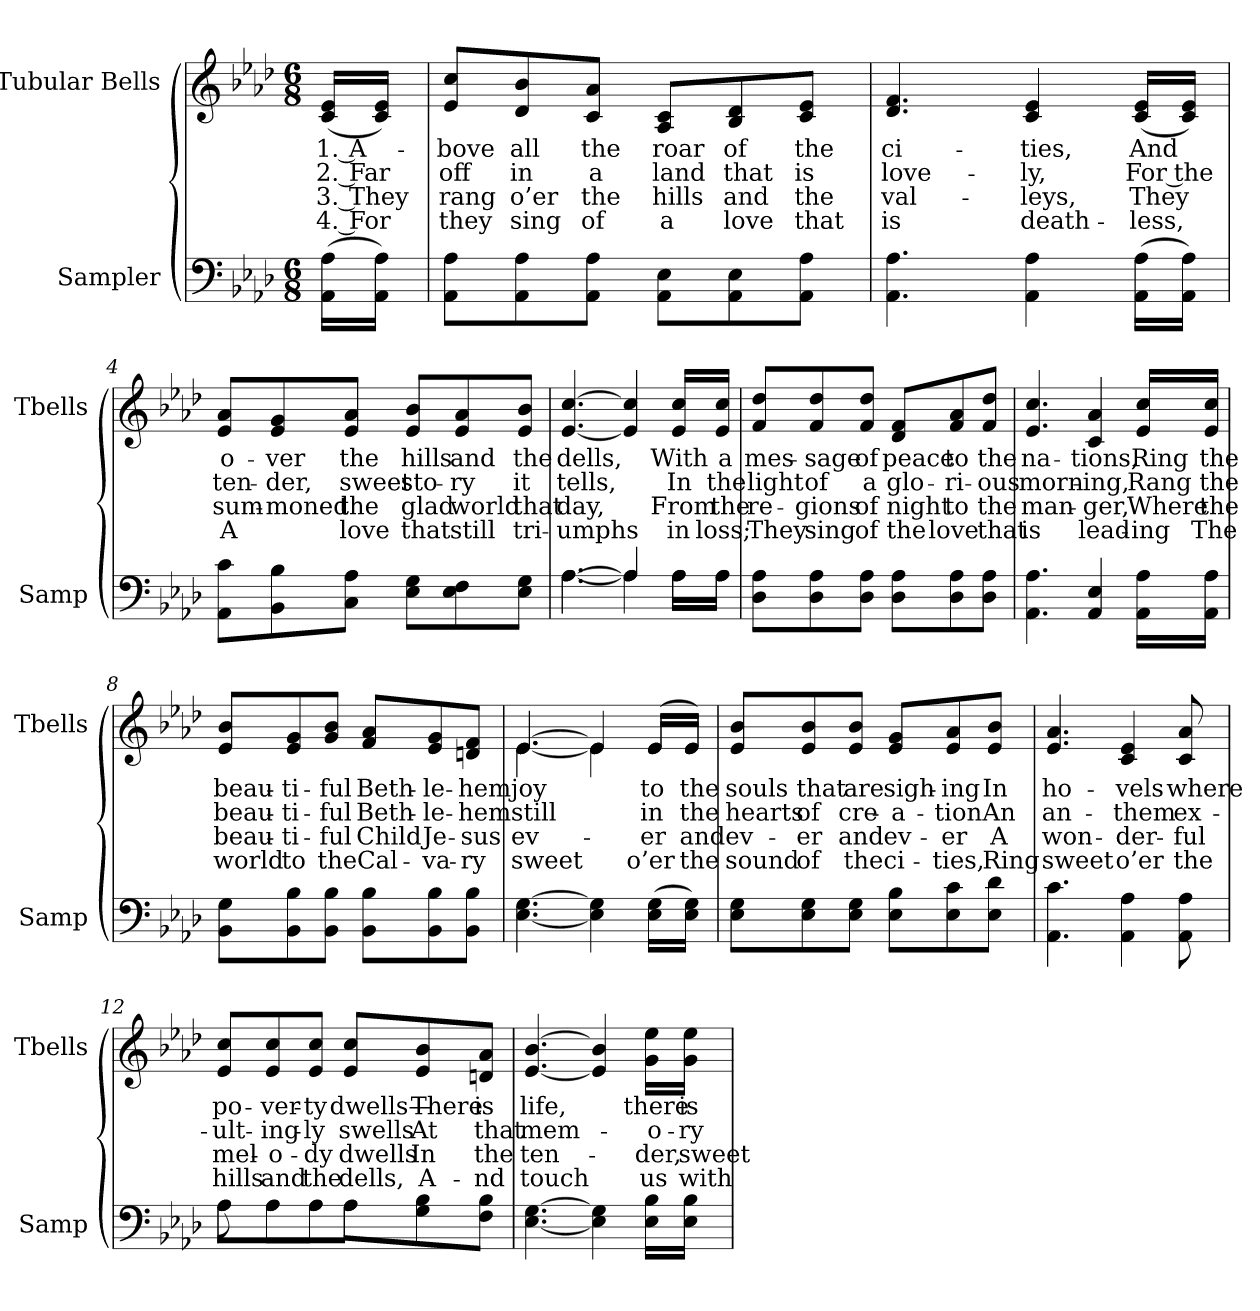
**kern	**text	**kern	**text	**text	**text	**text
*part2	*part2	*part1	*part1	*part1	*part1	*part1
*staff2	*staff2	*staff1	*staff1	*staff1	*staff1	*staff1
*I"Sampler	*	*I"Tubular Bells	*	*	*	*
*I'Samp	*	*I'Tbells	*	*	*	*
*clefF4	*	*clefG2	*	*	*	*
*k[b-e-a-d-]	*	*k[b-e-a-d-]	*	*	*	*
*A-:	*	*A-:	*	*	*	*
*M6/8	*	*M6/8	*	*	*	*
=1	=1	=1	=1	=1	=1	=1
(16AA-\ 16A-\LL	.	(16c/ 16e-/LL	1. A-	2. Far	3. They	4. For
16AA-\ 16A-\JJ)	.	16c/ 16e-/JJ)	.	.	.	.
=2	=2	=2	=2	=2	=2	=2
8AA-\ 8A-\L	.	8e-/ 8cc/L	-bove	off	rang	they
8AA-\ 8A-\	.	8d-/ 8b-/	all	in	o’er	sing
8AA-\ 8A-\J	.	8c/ 8a-/J	the	a	the	of
8AA-\ 8E-\L	.	8A-/ 8c/L	roar	land	hills	a
8AA-\ 8E-\	.	8B-/ 8d-/	of	that	and	love
8AA-\ 8A-\J	.	8c/ 8e-/J	the	is	the	that
=3	=3	=3	=3	=3	=3	=3
4.AA- 4.A-	.	4.d- 4.f	ci-	love-	val-	is
4AA- 4A-	.	4c 4e-	-ties,	-ly,	-leys,	death-
(16AA-\ 16A-\LL	.	(16c/ 16e-/LL	And	For the	They	-less,
16AA-\ 16A-\JJ)	.	16c/ 16e-/JJ)	.	.	.	.
=4	=4	=4	=4	=4	=4	=4
8AA-\ 8c\L	.	8e-/ 8a-/L	o-	ten-	sum-	A
8BB-\ 8B-\	.	8e-/ 8g/	-ver	-der,	-moned	.
8C\ 8A-\J	.	8e-/ 8a-/J	the	sweet	the	love
8E-\ 8G\L	.	8e-/ 8b-/L	hills	sto-	glad	that
8E-\ 8F\	.	8e-/ 8a-/	and	-ry	world	still
8E-\ 8G\J	.	8e-/ 8b-/J	the	it	that	tri-
=5	=5	=5	=5	=5	=5	=5
*^	*	*	*	*	*	*
[4.A-\	[4.A-	.	[4.e- [4.cc	dells,	tells,	day,	-umphs
4A-/]	4A-]	.	4e-] 4cc]	.	.	.	.
16A-\LL	16A-\LL	.	16e-/ 16cc/LL	With	In	From	in
16A-\JJ	16A-\JJ	.	16e-/ 16cc/JJ	a	the	the	loss;
*v	*v	*	*	*	*	*	*
=6	=6	=6	=6	=6	=6	=6
8D-\ 8A-\L	.	8f/ 8dd-/L	mes-	light	re-	They
8D-\ 8A-\	.	8f/ 8dd-/	-sage	of	-gions	sing
8D-\ 8A-\J	.	8f/ 8dd-/J	of	a	of	of
8D-\ 8A-\L	.	8d-/ 8f/L	peace	glo-	night	the
8D-\ 8A-\	.	8f/ 8a-/	to	-ri-	to	love
8D-\ 8A-\J	.	8f/ 8dd-/J	the	-ous	the	that
=7	=7	=7	=7	=7	=7	=7
4.AA- 4.A-	.	4.e- 4.cc	na-	morn-	man-	is
4AA- 4E-	.	4c 4a-	-tions,	-ing,	-ger,	lead-
16AA-\ 16A-\LL	.	16e-/ 16cc/LL	Ring	Rang	Where	-ing
16AA-\ 16A-\JJ	.	16e-/ 16cc/JJ	the	the	the	The
=8	=8	=8	=8	=8	=8	=8
8BB-\ 8G\L	.	8e-/ 8b-/L	beau-	beau-	beau-	world
8BB-\ 8B-\	.	8e-/ 8g/	-ti-	-ti-	-ti-	to
8BB-\ 8B-\J	.	8g/ 8b-/J	-ful	-ful	-ful	the
8BB-\ 8B-\L	.	8f/ 8a-/L	Beth-	Beth-	Child	Cal-
8BB-\ 8B-\	.	8e-/ 8g/	-le-	-le-	Je-	-va-
8BB-\ 8B-\J	.	8dn/ 8f/J	-hem	-hem	-sus	-ry
=9	=9	=9	=9	=9	=9	=9
*	*	*^	*	*	*	*
[4.E- [4.G	.	[4.e-/	[4.e-	joy	still	-ev-	sweet
4E-] 4G]	.	4e-/]	4e-]	.	.	.	.
(16E-\ 16G\LL	.	(16e-/LL	16e-/LL	to	in	-er	o’er
16E-\ 16G\JJ)	.	16e-/JJ)	16e-/JJ	the	the	and	the
*	*	*v	*v	*	*	*	*
=10	=10	=10	=10	=10	=10	=10
8E-\ 8G\L	.	8e-/ 8b-/L	souls	hearts	ev-	sound
8E-\ 8G\	.	8e-/ 8b-/	that	of	-er	of
8E-\ 8G\J	.	8e-/ 8b-/J	are	cre-	and	the
8E-\ 8B-\L	.	8e-/ 8g/L	sigh-	-a-	ev-	ci-
8E-\ 8c\	.	8e-/ 8a-/	-ing	-tion	-er	-ties,
8E-\ 8d-\J	.	8e-/ 8b-/J	In	An	A	Ring
=11	=11	=11	=11	=11	=11	=11
4.AA- 4.c	.	4.e- 4.a-	ho-	an-	won-	sweet
4AA- 4A-	.	4c 4e-	-vels	-them	-der-	o’er
8AA- 8A-	.	8c 8a-	where	ex-	-ful	the
=12	=12	=12	=12	=12	=12	=12
*^	*	*	*	*	*	*
8A-\L	8A-	.	8e-/ 8cc/L	po-	-ult-	mel-	hills
8A-\	8A-\L	.	8e-/ 8cc/	-ver-	-ing-	-o-	and
8A-\J	8A-\	.	8e-/ 8cc/J	-ty	-ly	-dy	the
8A-\L	8A-\J	.	8e-/ 8cc/L	dwells—	swells	dwells	dells,
8G\ 8B-\	4ryy	.	8e-/ 8b-/	There	At	In	A-
8F\ 8B-\J	.	.	8dn/ 8a-/J	is	that	the	-nd
*v	*v	*	*	*	*	*	*
=13	=13	=13	=13	=13	=13	=13
[4.E- [4.G	.	[4.e- [4.b-	life,	mem-	ten-	touch
4E-] 4G]	.	4e-] 4b-]	.	.	.	.
16E-\ 16B-\LL	.	16g\ 16ee-\LL	there	-o-	-der,	us
16E-\ 16B-\JJ	.	16g\ 16ee-\JJ	is	-ry	sweet	with
=	=	=	=	=	=	=
*-	*-	*-	*-	*-	*-	*-
